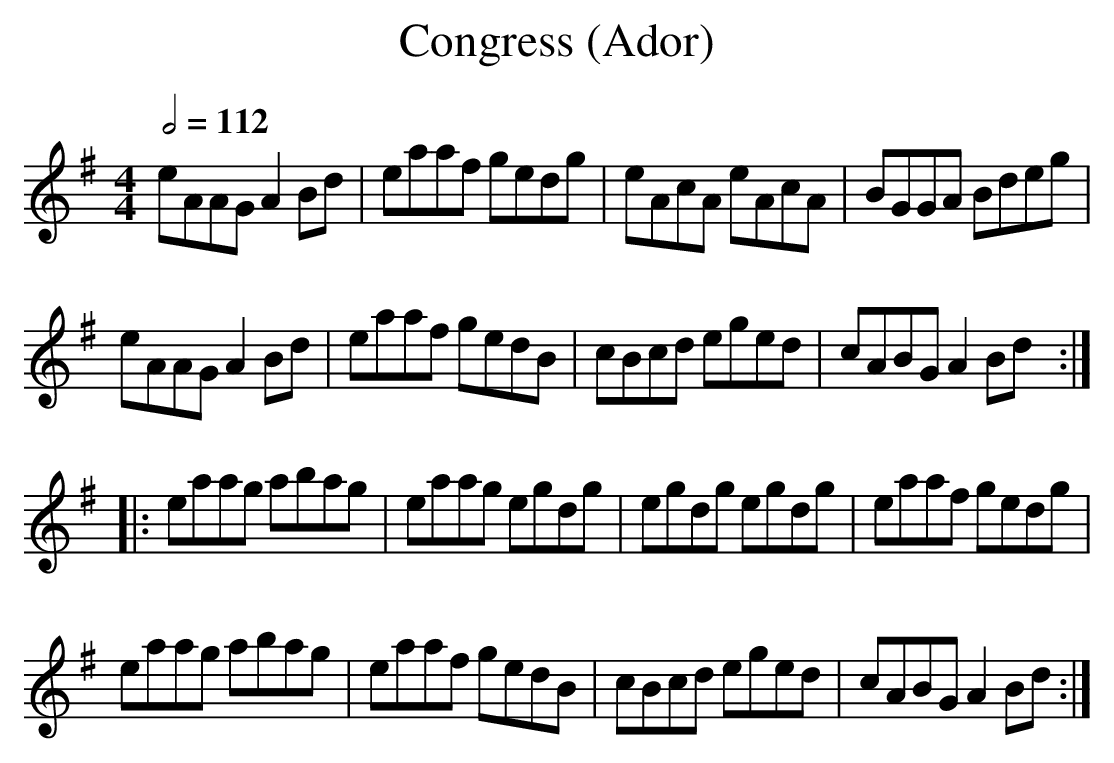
X:1
T:Congress (Ador)
Q:1/2=112
M:4/4
L:1/8
K:Ador
eAAG A2Bd|eaaf gedg|eAcA eAcA|BGGA Bdeg|
eAAG A2Bd|eaaf gedB|cBcd eged|cABG A2Bd:|
|:eaag abag|eaag egdg|egdg egdg|eaaf gedg|
eaag abag|eaaf gedB|cBcd eged|cABG A2Bd:|
